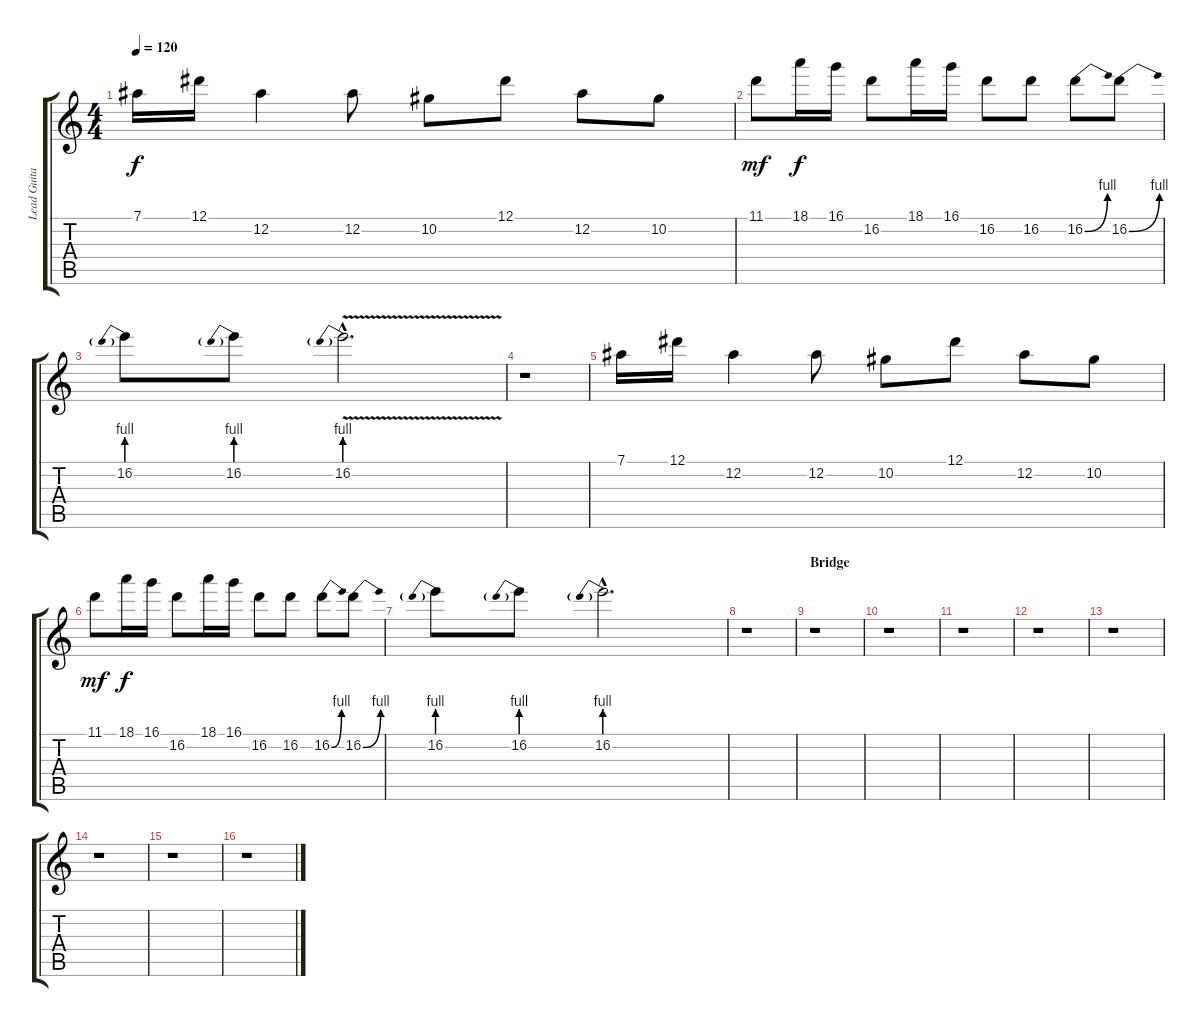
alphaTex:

\track ("Lead Guitar" "Lead Guita") {instrument distortionguitar}
\staff {score tabs}
\tuning (Eb4 Bb3 Gb3 Db3 Ab2 Eb2) {hide}
\ts (4 4)
\tempo 120
\clef g2
\ks c
7.1.16{dy f volume 1 instrument acousticguitarsteel} 12.1.16{volume 1} 12.2.4{volume 2} 12.2.8{volume 5} 10.2.8{volume 6} 12.1.8{volume 8} 12.2.8{volume 9} 10.2.8{volume 11} |
11.1.8{dy mf volume 12} 18.1.16{dy f} 16.1.16 16.2.8 18.1.16 16.1.16 16.2.8 16.2.8 16.2{be (bend 0 0 60 4)}.8 16.2{be (bend 0 0 60 4)}.8 |
16.2{be (prebend 0 4 60 4)}.8 16.2{be (prebend 0 4 60 4)}.8 16.2{be (prebend 0 4 60 4) v hac}.2{d} |
r.1 |
7.1.16 12.1.16 12.2.4 12.2.8 10.2.8 12.1.8 12.2.8 10.2.8 |
11.1.8{dy mf} 18.1.16{dy f} 16.1.16 16.2.8 18.1.16 16.1.16 16.2.8 16.2.8 16.2{be (bend 0 0 60 4)}.8 16.2{be (bend 0 0 60 4)}.8 |
16.2{be (prebend 0 4 60 4)}.8 16.2{be (prebend 0 4 60 4)}.8 16.2{be (prebend 0 4 60 4) hac}.2{d} |
r.1 |
\section ("" "Bridge")
r.1{instrument distortionguitar} |
r.1 |
r.1 |
r.1 |
r.1 |
r.1 |
r.1 |
r.1
